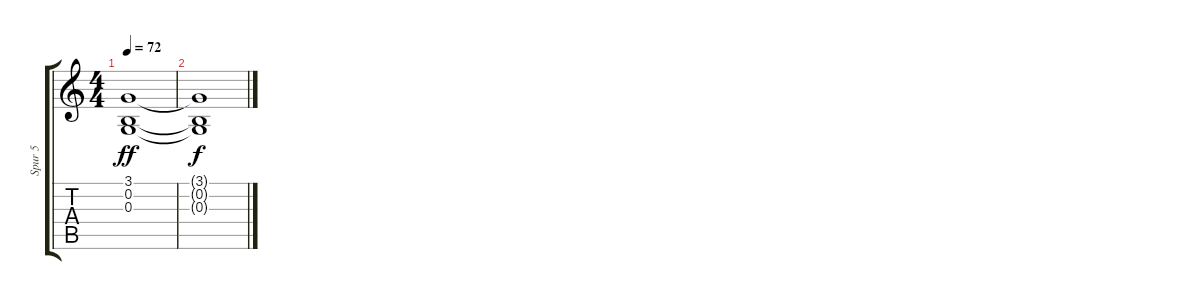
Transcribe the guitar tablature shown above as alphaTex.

\track ("Spur 5" "Spur 5") {instrument stringensemble2}
\staff {score tabs}
\tuning (E4 B3 G3 D3 A2 E2) {hide}
\ts (4 4)
\tempo 72
\clef g2
\ks c
(3.1 0.2 0.3).1{dy ff} |
(3.1{t} 0.2{t} 0.3{t}).1{dy f}
